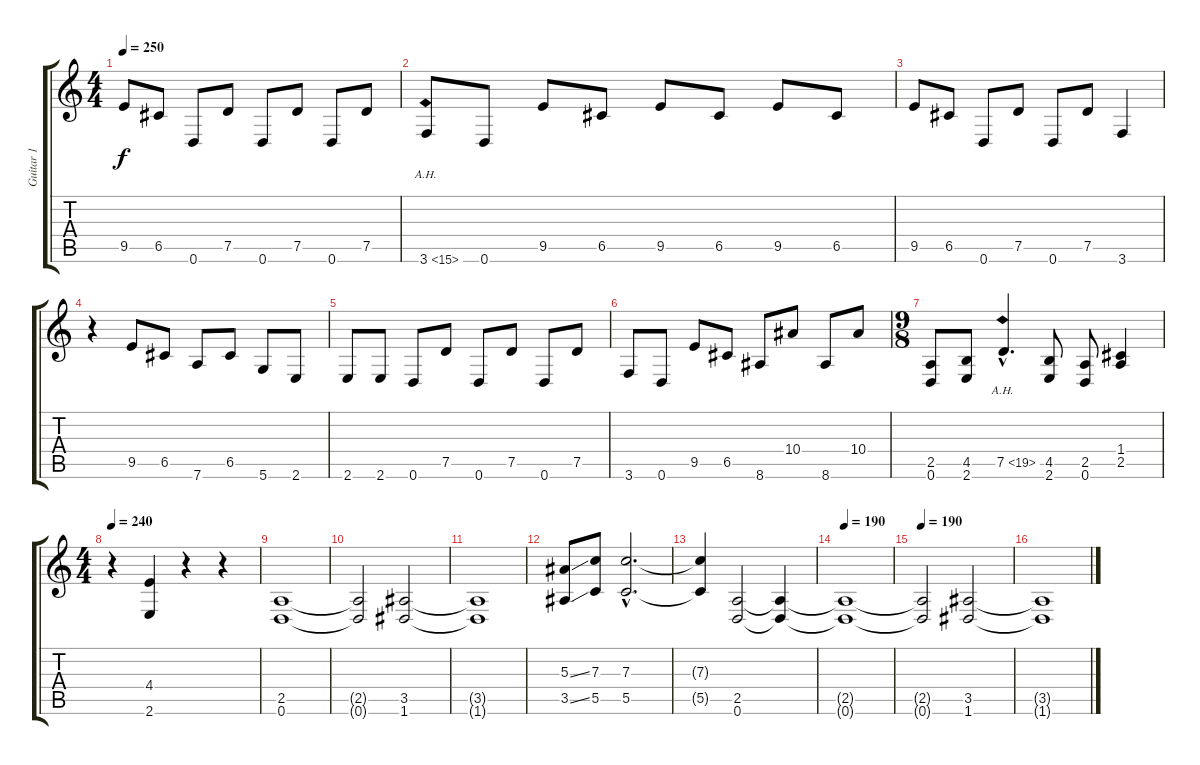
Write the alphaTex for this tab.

\track ("Guitar 1" "Guitar 1") {instrument distortionguitar}
\staff {score tabs}
\tuning (D4 A3 F3 C3 G2 D2) {hide}
\ts (4 4)
\tempo 250
\clef g2
\ks c
9.5.8{dy f} 6.5.8 0.6.8 7.5.8 0.6.8 7.5.8 0.6.8 7.5.8 |
3.6{ah 12}.8 0.6.8 9.5.8 6.5.8 9.5.8 6.5.8 9.5.8 6.5.8 |
9.5.8 6.5.8 0.6.8 7.5.8 0.6.8 7.5.8 3.6.4 |
r.4 9.5.8 6.5.8 7.6.8 6.5.8 5.6.8 2.6.8 |
2.6.8 2.6.8 0.6.8 7.5.8 0.6.8 7.5.8 0.6.8 7.5.8 |
3.6.8 0.6.8 9.5.8 6.5.8 8.6.8 10.4.8 8.6.8 10.4.8 |
\ts (9 8)
(2.5 0.6).8 (4.5 2.6).8 7.5{ah 12 hac}.4{d} (4.5 2.6).8 (2.5 0.6).8 (1.4 2.5).4 |
\ts (4 4)
\tempo 240
r.4 (4.4 2.6).4 r.4 r.4 |
(2.5 0.6).1 |
(2.5{t} 0.6{t}).2 (3.5 1.6).2 |
(3.5{t} 1.6{t}).1 |
(5.3{ss} 3.5{ss}).8 (7.3 5.5).8 (7.3{hac} 5.5{hac}).2{d} |
(7.3{t} 5.5{t}).4 (2.5 0.6).2 (2.5{t} 0.6{t}).4 |
\tempo 190
(2.5{t} 0.6{t}).1 |
\tempo 190
(2.5{t} 0.6{t}).2 (3.5 1.6).2 |
(3.5{t} 1.6{t}).1
